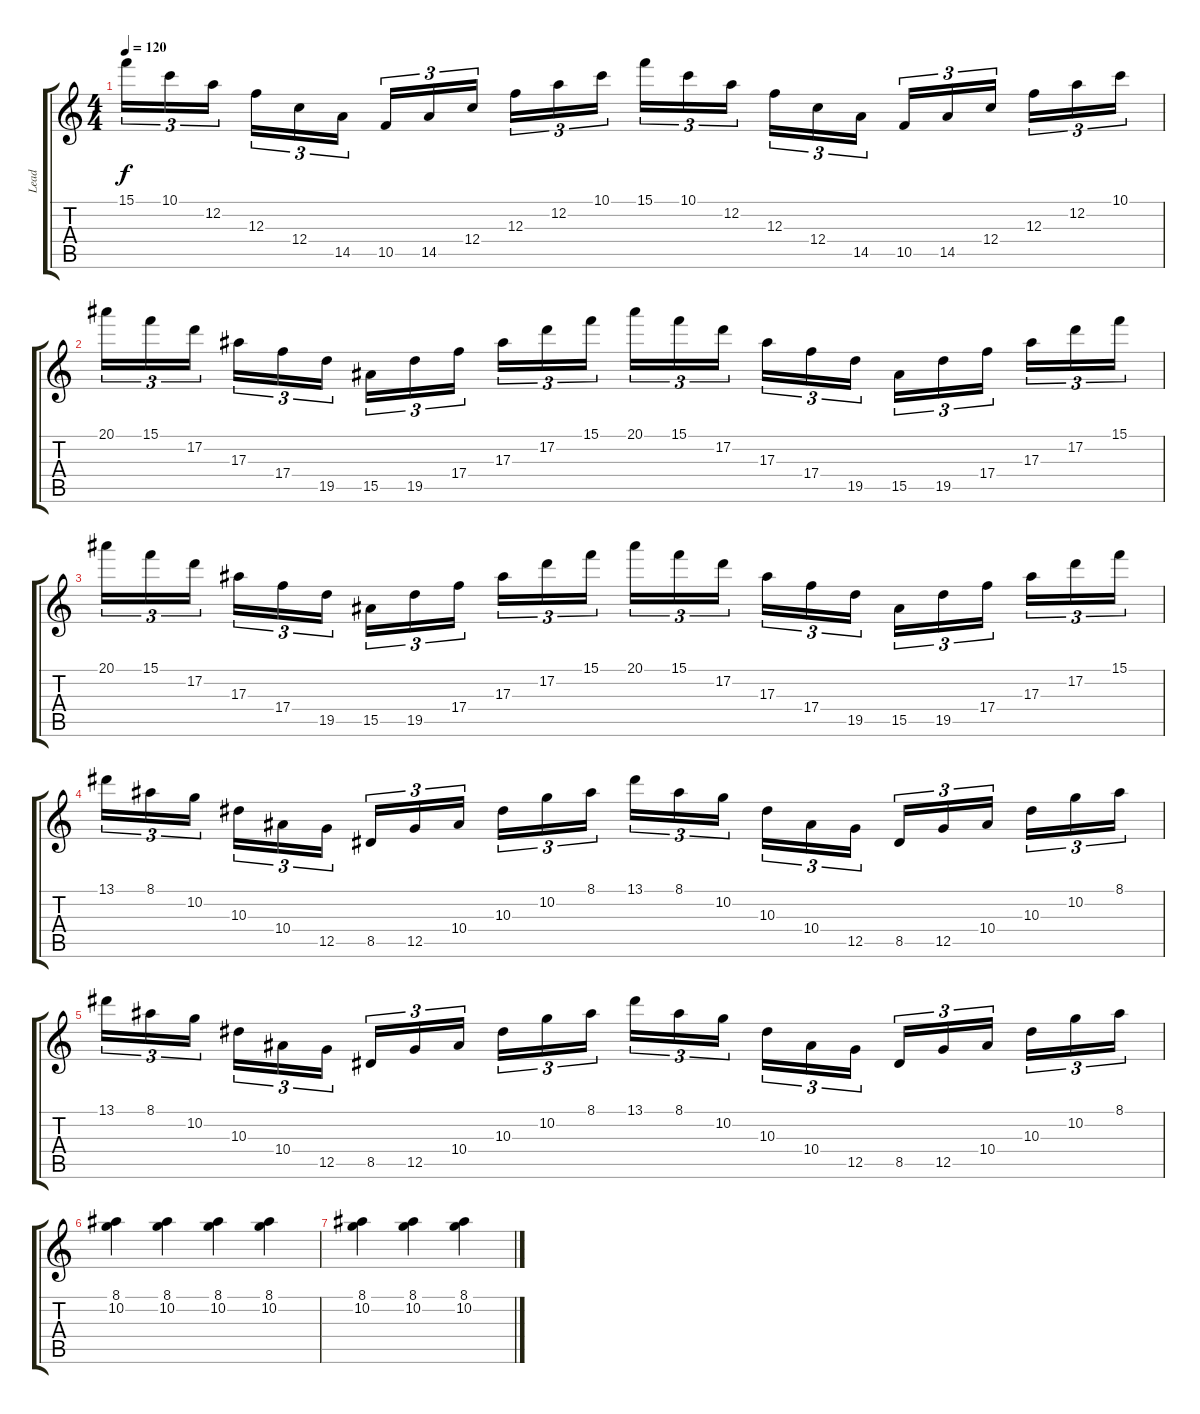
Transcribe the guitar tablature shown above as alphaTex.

\track ("Lead" "Lead") {instrument overdrivenguitar}
\staff {score tabs}
\tuning (D4 A3 F3 C3 G2 C2) {hide}
\ts (4 4)
\tempo 120
\clef g2
\ks c
15.1.16{tu (3 2) dy f} 10.1.16{tu (3 2)} 12.2.16{tu (3 2)} 12.3.16{tu (3 2)} 12.4.16{tu (3 2)} 14.5.16{tu (3 2)} 10.5.16{tu (3 2)} 14.5.16{tu (3 2)} 12.4.16{tu (3 2)} 12.3.16{tu (3 2)} 12.2.16{tu (3 2)} 10.1.16{tu (3 2)} 15.1.16{tu (3 2)} 10.1.16{tu (3 2)} 12.2.16{tu (3 2)} 12.3.16{tu (3 2)} 12.4.16{tu (3 2)} 14.5.16{tu (3 2)} 10.5.16{tu (3 2)} 14.5.16{tu (3 2)} 12.4.16{tu (3 2)} 12.3.16{tu (3 2)} 12.2.16{tu (3 2)} 10.1.16{tu (3 2)} |
20.1.16{tu (3 2)} 15.1.16{tu (3 2)} 17.2.16{tu (3 2)} 17.3.16{tu (3 2)} 17.4.16{tu (3 2)} 19.5.16{tu (3 2)} 15.5.16{tu (3 2)} 19.5.16{tu (3 2)} 17.4.16{tu (3 2)} 17.3.16{tu (3 2)} 17.2.16{tu (3 2)} 15.1.16{tu (3 2)} 20.1.16{tu (3 2)} 15.1.16{tu (3 2)} 17.2.16{tu (3 2)} 17.3.16{tu (3 2)} 17.4.16{tu (3 2)} 19.5.16{tu (3 2)} 15.5.16{tu (3 2)} 19.5.16{tu (3 2)} 17.4.16{tu (3 2)} 17.3.16{tu (3 2)} 17.2.16{tu (3 2)} 15.1.16{tu (3 2)} |
20.1.16{tu (3 2)} 15.1.16{tu (3 2)} 17.2.16{tu (3 2)} 17.3.16{tu (3 2)} 17.4.16{tu (3 2)} 19.5.16{tu (3 2)} 15.5.16{tu (3 2)} 19.5.16{tu (3 2)} 17.4.16{tu (3 2)} 17.3.16{tu (3 2)} 17.2.16{tu (3 2)} 15.1.16{tu (3 2)} 20.1.16{tu (3 2)} 15.1.16{tu (3 2)} 17.2.16{tu (3 2)} 17.3.16{tu (3 2)} 17.4.16{tu (3 2)} 19.5.16{tu (3 2)} 15.5.16{tu (3 2)} 19.5.16{tu (3 2)} 17.4.16{tu (3 2)} 17.3.16{tu (3 2)} 17.2.16{tu (3 2)} 15.1.16{tu (3 2)} |
13.1.16{tu (3 2)} 8.1.16{tu (3 2)} 10.2.16{tu (3 2)} 10.3.16{tu (3 2)} 10.4.16{tu (3 2)} 12.5.16{tu (3 2)} 8.5.16{tu (3 2)} 12.5.16{tu (3 2)} 10.4.16{tu (3 2)} 10.3.16{tu (3 2)} 10.2.16{tu (3 2)} 8.1.16{tu (3 2)} 13.1.16{tu (3 2)} 8.1.16{tu (3 2)} 10.2.16{tu (3 2)} 10.3.16{tu (3 2)} 10.4.16{tu (3 2)} 12.5.16{tu (3 2)} 8.5.16{tu (3 2)} 12.5.16{tu (3 2)} 10.4.16{tu (3 2)} 10.3.16{tu (3 2)} 10.2.16{tu (3 2)} 8.1.16{tu (3 2)} |
13.1.16{tu (3 2)} 8.1.16{tu (3 2)} 10.2.16{tu (3 2)} 10.3.16{tu (3 2)} 10.4.16{tu (3 2)} 12.5.16{tu (3 2)} 8.5.16{tu (3 2)} 12.5.16{tu (3 2)} 10.4.16{tu (3 2)} 10.3.16{tu (3 2)} 10.2.16{tu (3 2)} 8.1.16{tu (3 2)} 13.1.16{tu (3 2)} 8.1.16{tu (3 2)} 10.2.16{tu (3 2)} 10.3.16{tu (3 2)} 10.4.16{tu (3 2)} 12.5.16{tu (3 2)} 8.5.16{tu (3 2)} 12.5.16{tu (3 2)} 10.4.16{tu (3 2)} 10.3.16{tu (3 2)} 10.2.16{tu (3 2)} 8.1.16{tu (3 2)} |
(8.1 10.2).4 (8.1 10.2).4 (8.1 10.2).4 (8.1 10.2).4 |
(8.1 10.2).4 (8.1 10.2).4 (8.1 10.2).4
